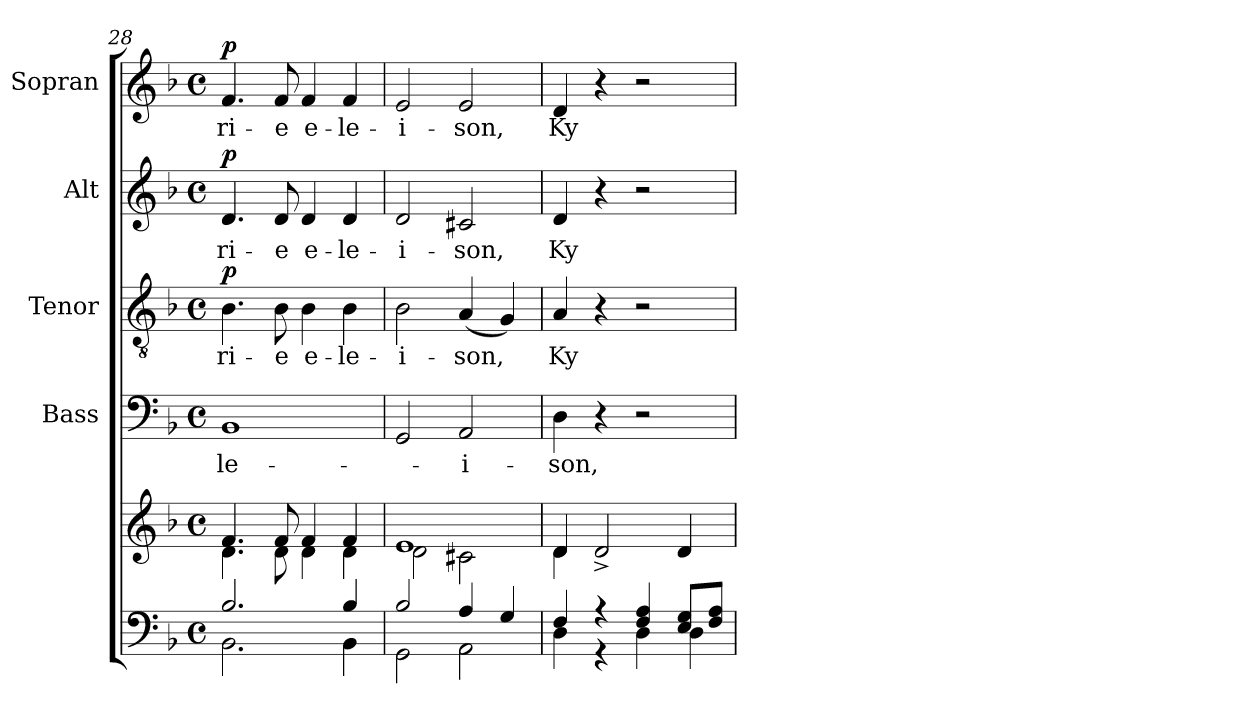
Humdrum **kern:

**kern	**kern	**kern	**text	**kern	**text	**dynam	**kern	**text	**dynam	**kern	**text	**dynam
*part5	*part5	*part4	*part4	*part3	*part3	*part3	*part2	*part2	*part2	*part1	*part1	*part1
*staff6	*staff5	*staff4	*staff4	*staff3	*staff3	*staff3	*staff2	*staff2	*staff2	*staff1	*staff1	*staff1
*	*	*I"Bass	*	*I"Tenor	*	*	*I"Alt	*	*	*I"Sopran	*	*
*	*	*I'B.	*	*I'T.	*	*	*I'A.	*	*	*I'S.	*	*
!!LO:LB:g=z
*clefF4	*clefG2	*clefF4	*	*clefGv2	*	*	*clefG2	*	*	*clefG2	*	*
*k[b-]	*k[b-]	*k[b-]	*	*k[b-]	*	*	*k[b-]	*	*	*k[b-]	*	*
*F:	*F:	*F:	*	*F:	*	*	*F:	*	*	*F:	*	*
*M4/4	*M4/4	*M4/4	*	*M4/4	*	*	*M4/4	*	*	*M4/4	*	*
*met(c)	*met(c)	*met(c)	*	*met(c)	*	*	*met(c)	*	*	*met(c)	*	*
=28	=28	=28	=28	=28	=28	=28	=28	=28	=28	=28	=28	=28
*^	*^	*	*	*	*	*	*	*	*	*	*	*
!	!	!	!	!	!LO:LY:b	!	!LO:LY:b	!LO:DY:a	!	!LO:LY:b	!LO:DY:a	!	!LO:LY:b	!LO:DY:a
2.B-/	2.BB-\	4.f/	4.d\	1BB-	-le-	4.B-\	-ri-	p	4.d/	-ri-	p	4.f/	-ri-	p
!	!	!	!	!	!	!	!LO:LY:b	!	!	!LO:LY:b	!	!	!LO:LY:b	!
.	.	8f/	8d\	.	.	8B-\	-e	.	8d/	-e	.	8f/	-e	.
!	!	!	!	!	!	!	!LO:LY:b	!	!	!LO:LY:b	!	!	!LO:LY:b	!
.	.	4f/	4d\	.	.	4B-\	e-	.	4d/	e-	.	4f/	e-	.
!	!	!	!	!	!	!	!LO:LY:b	!	!	!LO:LY:b	!	!	!LO:LY:b	!
4B-/	4BB-\	4f/	4d\	.	.	4B-\	-le-	.	4d/	-le-	.	4f/	-le-	.
=29	=29	=29	=29	=29	=29	=29	=29	=29	=29	=29	=29	=29	=29	=29
!	!	!	!	!	!	!	!LO:LY:b	!	!	!LO:LY:b	!	!	!LO:LY:b	!
2B-/	2GG\	1e	2d\	2GG/	.	2B-\	-i-	.	2d/	-i-	.	2e/	-i-	.
!	!	!	!	!	!LO:LY:b	!	!LO:LY:b	!	!	!LO:LY:b	!	!	!LO:LY:b	!
4A/	2AA\	.	2c#X\	2AA/	-i-	(<4A/	-son,	.	2c#X/	-son,	.	2e/	-son,	.
4G/	.	.	.	.	.	4G/)	.	.	.	.	.	.	.	.
=30	=30	=30	=30	=30	=30	=30	=30	=30	=30	=30	=30	=30	=30	=30
!	!	!	!	!	!LO:LY:b	!	!LO:LY:b	!	!	!LO:LY:b	!	!	!LO:LY:b	!
4F/	4D\	4d/	4d\	4D\	-son,	4A/	Ky-	.	4d/	Ky-	.	4d/	Ky-	.
4r	4r	2d^</	2.ryy	4r	.	4r	.	.	4r	.	.	4r	.	.
4F/ 4A/	4D\	.	.	2r	.	2r	.	.	2r	.	.	2r	.	.
8E/ 8G/L	4D\	4d/	.	.	.	.	.	.	.	.	.	.	.	.
8F/ 8A/J	.	.	.	.	.	.	.	.	.	.	.	.	.	.
*v	*v	*	*	*	*	*	*	*	*	*	*	*	*	*
*	*v	*v	*	*	*	*	*	*	*	*	*	*	*
=	=	=	=	=	=	=	=	=	=	=	=	=
*-	*-	*-	*-	*-	*-	*-	*-	*-	*-	*-	*-	*-
